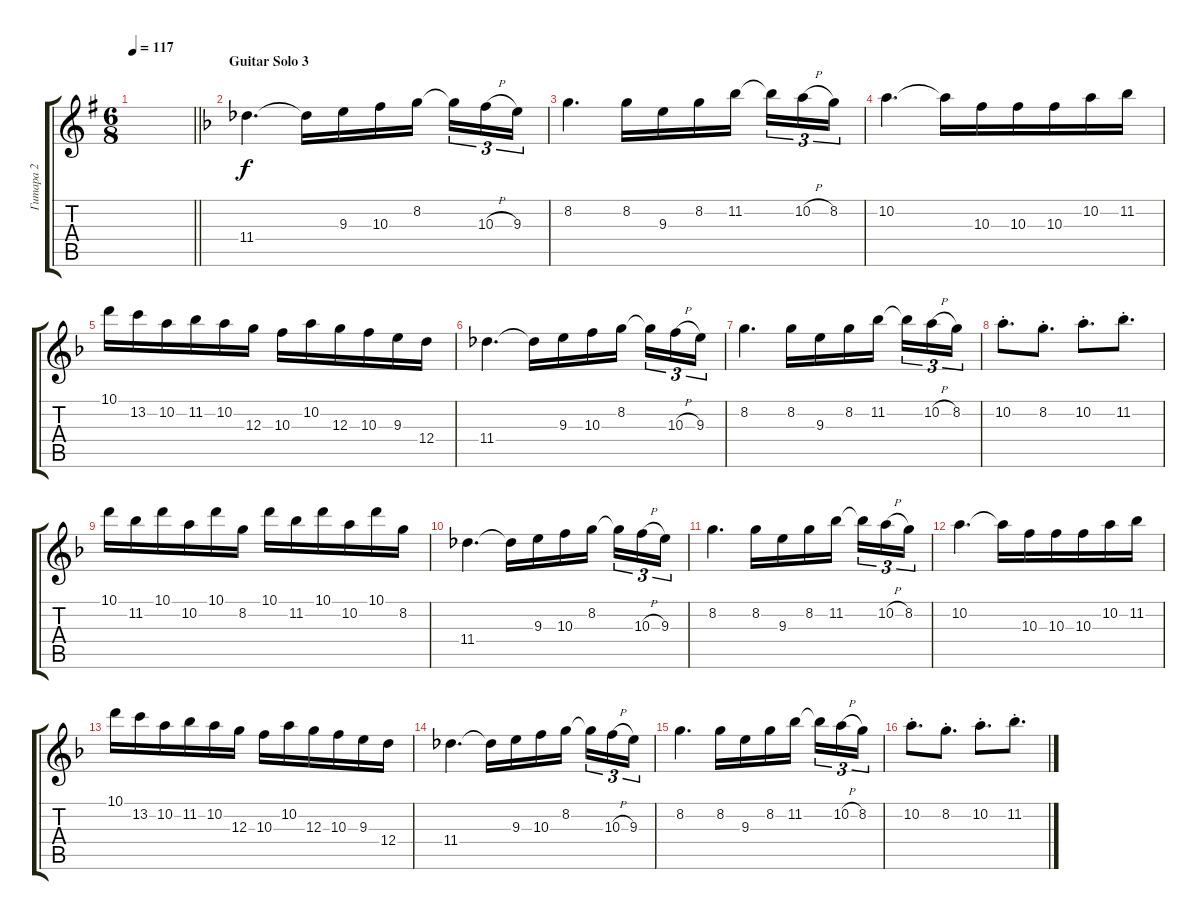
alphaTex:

\track ("Гитара 2" "Гитара 2") {instrument distortionguitar}
\staff {score tabs}
\tuning (E4 B3 G3 D3 A2 E2) {hide}
\ts (6 8)
\tempo 117
\clef g2
\barLineRight lightlight
\ks eminor
|
\section ("" "Guitar Solo 3")
\ks dminor
11.4.4{d} 11.4{t}.16 9.3.16 10.3.16 8.2.16{beam splitsecondary} 8.2{t}.16{tu (3 2)} 10.3{h}.16{tu (3 2)} 9.3.16{tu (3 2)} |
8.2.4{d} 8.2.16 9.3.16 8.2.16 11.2.16{beam splitsecondary} 11.2{t}.16{tu (3 2)} 10.2{h}.16{tu (3 2)} 8.2.16{tu (3 2)} |
10.2.4{d} 10.2{t}.16 10.3.16 10.3.16 10.3.16 10.2.16 11.2.16 |
10.1.16 13.2.16 10.2.16 11.2.16 10.2.16 12.3.16 10.3.16 10.2.16 12.3.16 10.3.16 9.3.16 12.4.16 |
11.4.4{d} 11.4{t}.16 9.3.16 10.3.16 8.2.16{beam splitsecondary} 8.2{t}.16{tu (3 2)} 10.3{h}.16{tu (3 2)} 9.3.16{tu (3 2)} |
8.2.4{d} 8.2.16 9.3.16 8.2.16 11.2.16{beam splitsecondary} 11.2{t}.16{tu (3 2)} 10.2{h}.16{tu (3 2)} 8.2.16{tu (3 2)} |
10.2{st}.8{d} 8.2{st}.8{d} 10.2{st}.8{d} 11.2{st}.8{d} |
10.1.16 11.2.16 10.1.16 10.2.16 10.1.16 8.2.16 10.1.16 11.2.16 10.1.16 10.2.16 10.1.16 8.2.16 |
11.4.4{d} 11.4{t}.16 9.3.16 10.3.16 8.2.16{beam splitsecondary} 8.2{t}.16{tu (3 2)} 10.3{h}.16{tu (3 2)} 9.3.16{tu (3 2)} |
8.2.4{d} 8.2.16 9.3.16 8.2.16 11.2.16{beam splitsecondary} 11.2{t}.16{tu (3 2)} 10.2{h}.16{tu (3 2)} 8.2.16{tu (3 2)} |
10.2.4{d} 10.2{t}.16 10.3.16 10.3.16 10.3.16 10.2.16 11.2.16 |
10.1.16 13.2.16 10.2.16 11.2.16 10.2.16 12.3.16 10.3.16 10.2.16 12.3.16 10.3.16 9.3.16 12.4.16 |
11.4.4{d} 11.4{t}.16 9.3.16 10.3.16 8.2.16{beam splitsecondary} 8.2{t}.16{tu (3 2)} 10.3{h}.16{tu (3 2)} 9.3.16{tu (3 2)} |
8.2.4{d} 8.2.16 9.3.16 8.2.16 11.2.16{beam splitsecondary} 11.2{t}.16{tu (3 2)} 10.2{h}.16{tu (3 2)} 8.2.16{tu (3 2)} |
10.2{st}.8{d} 8.2{st}.8{d} 10.2{st}.8{d} 11.2{st}.8{d}
